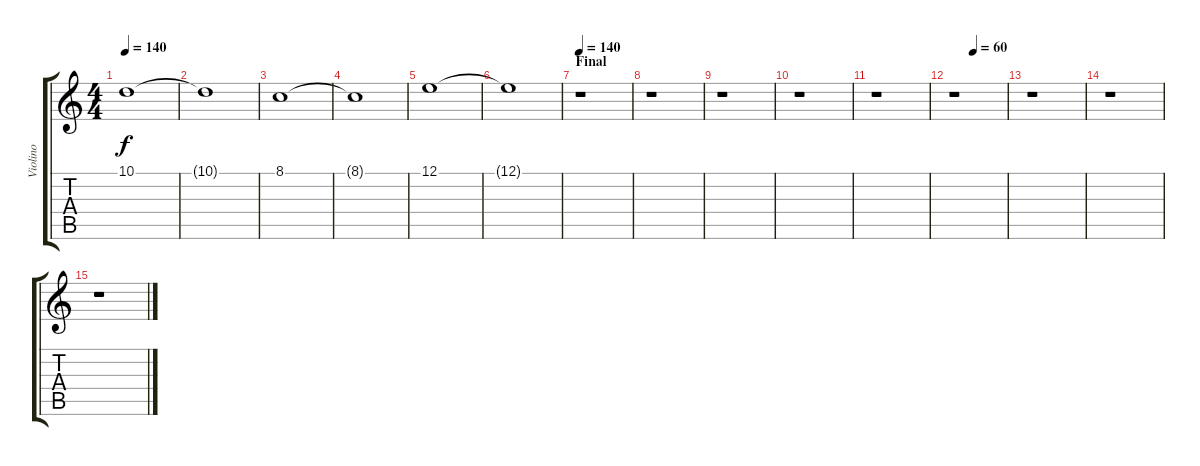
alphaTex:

\track ("Violino" "Violino") {instrument stringensemble1}
\staff {score tabs}
\tuning (E4 B3 G3 D3 A2 E2) {hide}
\ts (4 4)
\tempo 140
\clef g2
\ks c
10.1.1{dy f} |
10.1{t}.1 |
8.1.1 |
8.1{t}.1 |
12.1.1 |
12.1{t}.1 |
\section ("" "Final")
\tempo 140
r.1 |
r.1 |
r.1 |
r.1 |
r.1 |
\tempo (60 0.375)
r.1 |
r.1 |
r.1 |
r.1
